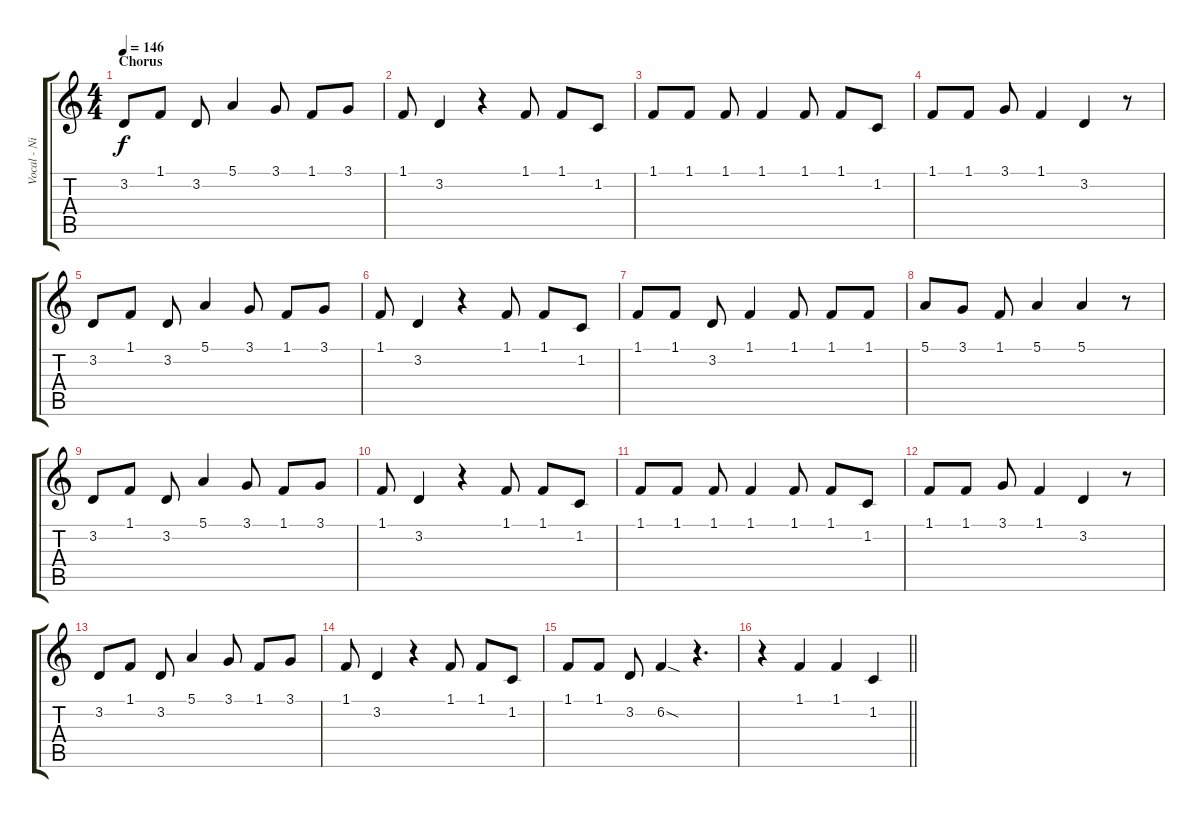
\track ("Vocal - Nikola" "Vocal - Ni") {instrument flute}
\staff {score tabs}
\tuning (E4 B3 G3 D3 A2 E2) {hide}
\ts (4 4)
\section ("" "Chorus")
\tempo 146
\clef g2
\ks c
3.2.8{dy f} 1.1.8 3.2.8 5.1.4 3.1.8 1.1.8 3.1.8 |
1.1.8 3.2.4 r.4 1.1.8 1.1.8 1.2.8 |
1.1.8 1.1.8 1.1.8 1.1.4 1.1.8 1.1.8 1.2.8 |
1.1.8 1.1.8 3.1.8 1.1.4 3.2.4 r.8 |
3.2.8 1.1.8 3.2.8 5.1.4 3.1.8 1.1.8 3.1.8 |
1.1.8 3.2.4 r.4 1.1.8 1.1.8 1.2.8 |
1.1.8 1.1.8 3.2.8 1.1.4 1.1.8 1.1.8 1.1.8 |
5.1.8 3.1.8 1.1.8 5.1.4 5.1.4 r.8 |
3.2.8 1.1.8 3.2.8 5.1.4 3.1.8 1.1.8 3.1.8 |
1.1.8 3.2.4 r.4 1.1.8 1.1.8 1.2.8 |
1.1.8 1.1.8 1.1.8 1.1.4 1.1.8 1.1.8 1.2.8 |
1.1.8 1.1.8 3.1.8 1.1.4 3.2.4 r.8 |
3.2.8 1.1.8 3.2.8 5.1.4 3.1.8 1.1.8 3.1.8 |
1.1.8 3.2.4 r.4 1.1.8 1.1.8 1.2.8 |
1.1.8 1.1.8 3.2.8 6.2{sod}.4 r.4{d} |
\barLineRight lightlight
r.4 1.1.4 1.1.4 1.2.4
